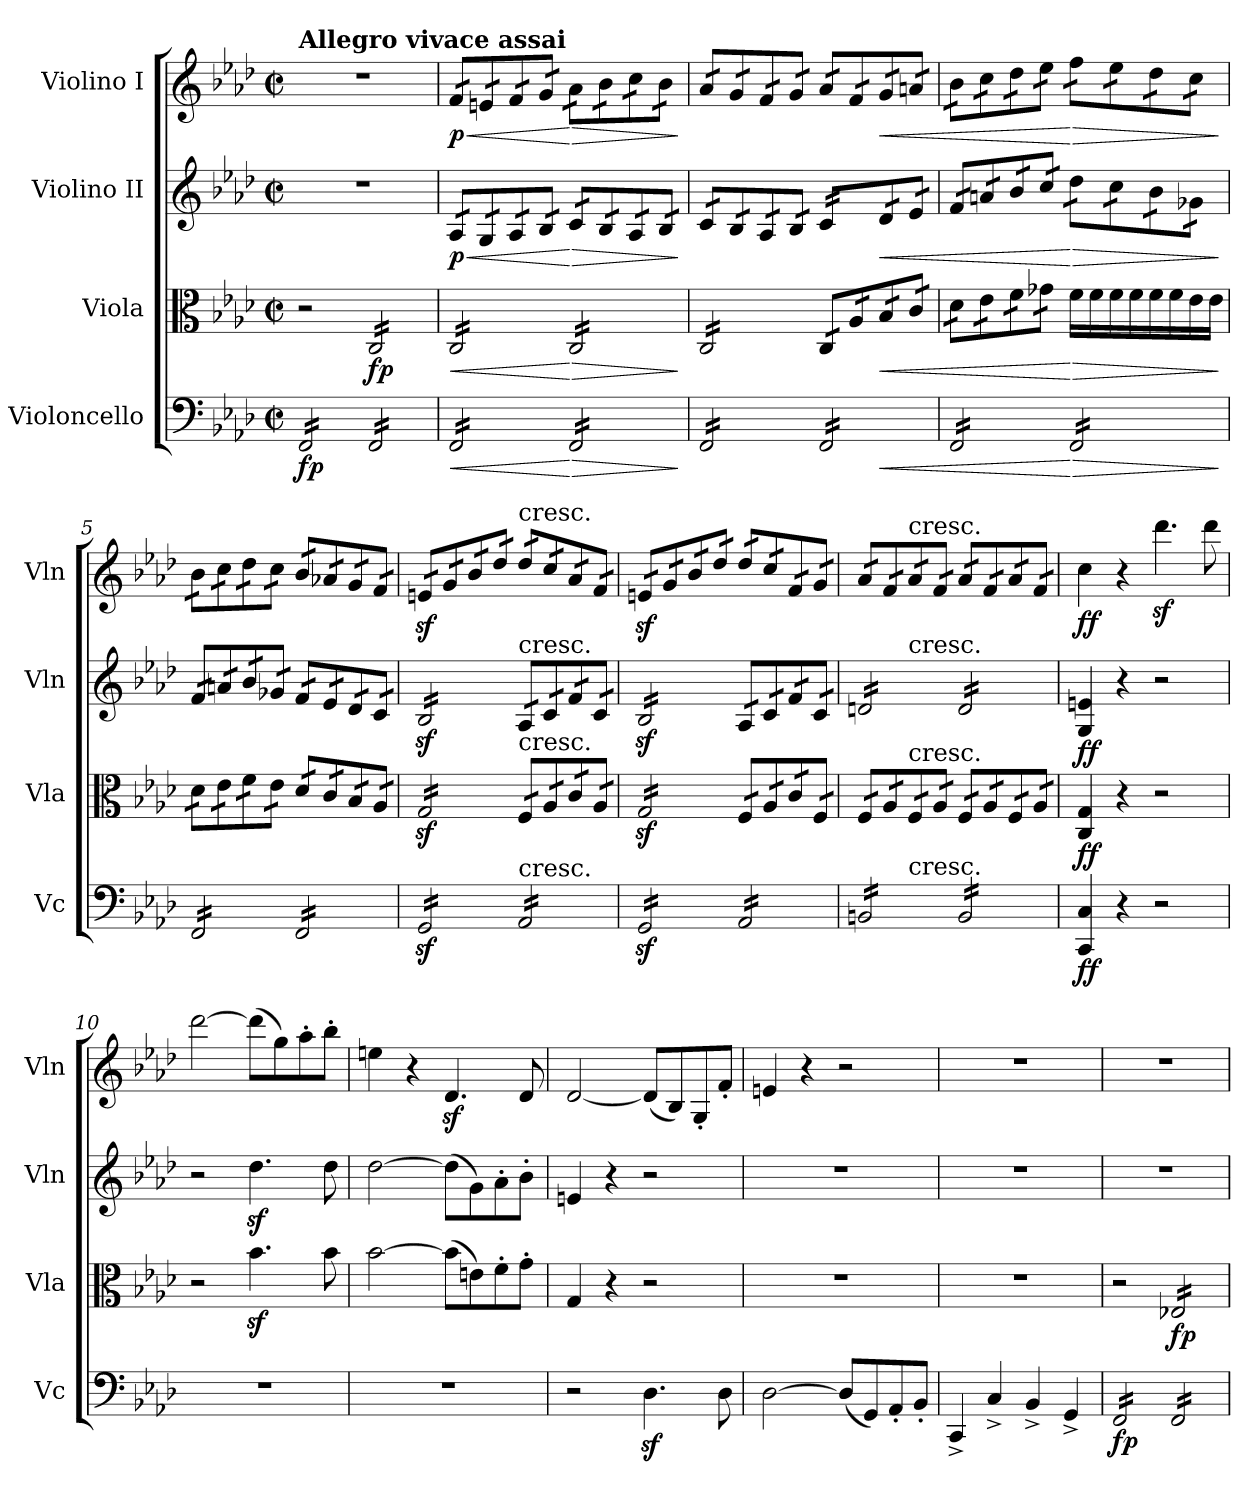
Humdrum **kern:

**kern	**dynam	**kern	**dynam	**kern	**dynam	**kern	**dynam
*part4	*part4	*part3	*part3	*part2	*part2	*part1	*part1
*staff4	*staff4	*staff3	*staff3	*staff2	*staff2	*staff1	*staff1
*I"Violoncello	*	*I"Viola	*	*I"Violino II	*	*I"Violino I	*
*I'Vc	*	*I'Vla	*	*I'Vln	*	*I'Vln	*
*clefF4	*	*clefC3	*	*clefG2	*	*clefG2	*
*k[b-e-a-d-]	*	*k[b-e-a-d-]	*	*k[b-e-a-d-]	*	*k[b-e-a-d-]	*
*M2/2	*	*M2/2	*	*M2/2	*	*M2/2	*
*met(c|)	*	*met(c|)	*	*met(c|)	*	*met(c|)	*
=1	=1	=1	=1	=1	=1	=1	=1
!	!	!	!	!	!	!LO:TX:a:B:t=Allegro vivace assai	!
!	!LO:DY:b	!	!	!	!	!	!
*tremolo	*	*	*	*	*	*	*
16FF/LL	fp	2r	.	1r	.	1r	.
16FF/	.	.	.	.	.	.	.
16FF/	.	.	.	.	.	.	.
16FF/	.	.	.	.	.	.	.
16FF/	.	.	.	.	.	.	.
16FF/	.	.	.	.	.	.	.
16FF/	.	.	.	.	.	.	.
16FF/JJ	.	.	.	.	.	.	.
!	!	!	!LO:DY:b	!	!	!	!
*	*	*tremolo	*	*	*	*	*
16FF/LL	.	16C/LL	fp	.	.	.	.
16FF/	.	16C/	.	.	.	.	.
16FF/	.	16C/	.	.	.	.	.
16FF/	.	16C/	.	.	.	.	.
16FF/	.	16C/	.	.	.	.	.
16FF/	.	16C/	.	.	.	.	.
16FF/	.	16C/	.	.	.	.	.
16FF/JJ	.	16C/JJ	.	.	.	.	.
=2	=2	=2	=2	=2	=2	=2	=2
!	!LO:HP:b	!	!LO:HP:b	!	!LO:HP:b	!	!LO:HP:b
!	!	!	!	!	!LO:DY:n=1:b	!	!LO:DY:n=1:b
*	*	*	*	*tremolo	*	*	*
*	*	*	*	*	*	*tremolo	*
16FF/LL	<	16C/LL	<	16A-/LL	< p	16f/LL	< p
16FF/	.	16C/	.	16A-/	.	16f/	.
16FF/	.	16C/	.	16G/	.	16en/	.
16FF/	.	16C/	.	16G/	.	16en/	.
16FF/	.	16C/	.	16A-/	.	16f/	.
16FF/	.	16C/	.	16A-/	.	16f/	.
16FF/	.	16C/	.	16B-/	.	16g/	.
16FF/JJ	.	16C/JJ	.	16B-/JJ	.	16g/JJ	.
!	!LO:HP:n=1:b	!	!LO:HP:n=1:b	!	!LO:HP:n=1:b	!	!LO:HP:n=1:b
16FF/LL	[ >	16C/LL	[ >	16c/LL	[ >	16a-\LL	[ >
16FF/	.	16C/	.	16c/	.	16a-\	.
16FF/	.	16C/	.	16B-/	.	16b-\	.
16FF/	.	16C/	.	16B-/	.	16b-\	.
16FF/	.	16C/	.	16A-/	.	16cc\	.
16FF/	.	16C/	.	16A-/	.	16cc\	.
16FF/	.	16C/	.	16B-/	.	16b-\	.
16FF/JJ	.	16C/JJ	.	16B-/JJ	.	16b-\JJ	.
.	]	.	]	.	]	.	]
=3	=3	=3	=3	=3	=3	=3	=3
*^	*	*	*	*	*	*	*
16FF/LL	2ryy	.	16C/LL	.	16c/LL	.	16a-/LL	.
16FF/	.	.	16C/	.	16c/	.	16a-/	.
16FF/	.	.	16C/	.	16B-/	.	16g/	.
16FF/	.	.	16C/	.	16B-/	.	16g/	.
16FF/	.	.	16C/	.	16A-/	.	16f/	.
16FF/	.	.	16C/	.	16A-/	.	16f/	.
16FF/	.	.	16C/	.	16B-/	.	16g/	.
16FF/JJ	.	.	16C/JJ	.	16B-/JJ	.	16g/JJ	.
16FF/LL	4ryy	.	16C/LL	.	16c/LL	.	16a-/LL	.
16FF/	.	.	16C/	.	16c/	.	16a-/	.
16FF/	.	.	16A-/	.	16c/	.	16f/	.
16FF/	.	.	16A-/	.	16c/	.	16f/	.
!	!	!LO:HP:b	!	!LO:HP:b	!	!LO:HP:b	!	!LO:HP:b
16FF/	4ryy	<	16B-/	<	16d-/	<	16g/	<
16FF/	.	.	16B-/	.	16d-/	.	16g/	.
16FF/	.	.	16c/	.	16e-/	.	16an/	.
16FF/JJ	.	.	16c/JJ	.	16e-/JJ	.	16an/JJ	.
*v	*v	*	*	*	*	*	*	*
=4	=4	=4	=4	=4	=4	=4	=4
16FF/LL	.	16d-\LL	.	16f/LL	.	16b-\LL	.
16FF/	.	16d-\	.	16f/	.	16b-\	.
16FF/	.	16e-\	.	16an/	.	16cc\	.
16FF/	.	16e-\	.	16an/	.	16cc\	.
16FF/	.	16f\	.	16b-/	.	16dd-\	.
16FF/	.	16f\	.	16b-/	.	16dd-\	.
16FF/	.	16g-X\	.	16cc/	.	16ee-\	.
16FF/JJ	.	16g-X\JJ	.	16cc/JJ	.	16ee-\JJ	.
!	!LO:HP:n=1:b	!	!LO:HP:n=1:b	!	!LO:HP:n=1:b	!	!LO:HP:n=1:b
16FF/LL	[ >	16f\LL	[ >	16dd-\LL	[ >	16ff\LL	[ >
16FF/	.	16f\	.	16dd-\	.	16ff\	.
16FF/	.	16f\	.	16cc\	.	16ee-\	.
16FF/	.	16f\	.	16cc\	.	16ee-\	.
16FF/	.	16f\	.	16b-\	.	16dd-\	.
16FF/	.	16f\	.	16b-\	.	16dd-\	.
16FF/	.	16e-\	.	16g-X\	.	16cc\	.
16FF/JJ	.	16e-\JJ	.	16g-X\JJ	.	16cc\JJ	.
.	]	.	]	.	]	.	]
!!LO:LB:g=z
=5	=5	=5	=5	=5	=5	=5	=5
16FF/LL	.	16d-\LL	.	16f/LL	.	16b-\LL	.
16FF/	.	16d-\	.	16f/	.	16b-\	.
16FF/	.	16e-\	.	16an/	.	16cc\	.
16FF/	.	16e-\	.	16an/	.	16cc\	.
16FF/	.	16f\	.	16b-/	.	16dd-\	.
16FF/	.	16f\	.	16b-/	.	16dd-\	.
16FF/	.	16e-\	.	16g-X/	.	16cc\	.
16FF/JJ	.	16e-\JJ	.	16g-X/JJ	.	16cc\JJ	.
16FF/LL	.	16d-/LL	.	16f/LL	.	16b-/LL	.
16FF/	.	16d-/	.	16f/	.	16b-/	.
16FF/	.	16c/	.	16e-/	.	16a-X/	.
16FF/	.	16c/	.	16e-/	.	16a-X/	.
16FF/	.	16B-/	.	16d-/	.	16g/	.
16FF/	.	16B-/	.	16d-/	.	16g/	.
16FF/	.	16A-/	.	16c/	.	16f/	.
16FF/JJ	.	16A-/JJ	.	16c/JJ	.	16f/JJ	.
=6	=6	=6	=6	=6	=6	=6	=6
16GGz</LL	.	16Gz</LL	.	16B-z</LL	.	16enz</LL	.
16GGz</	.	16Gz</	.	16B-z</	.	16enz</	.
16GGz</	.	16Gz</	.	16B-z</	.	16g/	.
16GGz</	.	16Gz</	.	16B-z</	.	16g/	.
16GGz</	.	16Gz</	.	16B-z</	.	16b-/	.
16GGz</	.	16Gz</	.	16B-z</	.	16b-/	.
16GGz</	.	16Gz</	.	16B-z</	.	16dd-/	.
16GGz</JJ	.	16Gz</JJ	.	16B-z</JJ	.	16dd-/JJ	.
!	!	!	!	!	!	!LO:TX:a:t=cresc.	!
!	!	!	!	!LO:TX:a:t=cresc.	!	!	!
!	!	!LO:TX:a:t=cresc.	!	!	!	!	!
!LO:TX:a:t=cresc.	!	!	!	!	!	!	!
16AA-/LL	.	16F/LL	.	16A-/LL	.	16dd-/LL	.
16AA-/	.	16F/	.	16A-/	.	16dd-/	.
16AA-/	.	16A-/	.	16c/	.	16cc/	.
16AA-/	.	16A-/	.	16c/	.	16cc/	.
16AA-/	.	16c/	.	16f/	.	16a-/	.
16AA-/	.	16c/	.	16f/	.	16a-/	.
16AA-/	.	16A-/	.	16c/	.	16f/	.
16AA-/JJ	.	16A-/JJ	.	16c/JJ	.	16f/JJ	.
=7	=7	=7	=7	=7	=7	=7	=7
16GGz</LL	.	16Gz</LL	.	16B-z</LL	.	16enz</LL	.
16GGz</	.	16Gz</	.	16B-z</	.	16enz</	.
16GGz</	.	16Gz</	.	16B-z</	.	16g/	.
16GGz</	.	16Gz</	.	16B-z</	.	16g/	.
16GGz</	.	16Gz</	.	16B-z</	.	16b-/	.
16GGz</	.	16Gz</	.	16B-z</	.	16b-/	.
16GGz</	.	16Gz</	.	16B-z</	.	16dd-/	.
16GGz</JJ	.	16Gz</JJ	.	16B-z</JJ	.	16dd-/JJ	.
16AA-/LL	.	16F/LL	.	16A-/LL	.	16dd-/LL	.
16AA-/	.	16F/	.	16A-/	.	16dd-/	.
16AA-/	.	16A-/	.	16c/	.	16cc/	.
16AA-/	.	16A-/	.	16c/	.	16cc/	.
16AA-/	.	16c/	.	16f/	.	16f/	.
16AA-/	.	16c/	.	16f/	.	16f/	.
16AA-/	.	16F/	.	16c/	.	16g/	.
16AA-/JJ	.	16F/JJ	.	16c/JJ	.	16g/JJ	.
=8	=8	=8	=8	=8	=8	=8	=8
*^	*	*	*	*^	*	*	*
16BBn/LL	4ryy	.	16F/LL	.	16dn/LL	4ryy	.	16a-/LL	.
16BBn/	.	.	16F/	.	16dn/	.	.	16a-/	.
16BBn/	.	.	16A-/	.	16dn/	.	.	16f/	.
16BBn/	.	.	16A-/	.	16dn/	.	.	16f/	.
!	!	!	!	!	!	!	!	!LO:TX:a:t=cresc.	!
!	!	!	!	!	!	!LO:TX:a:t=cresc.	!	!	!
!	!	!	!LO:TX:a:t=cresc.	!	!	!	!	!	!
!	!LO:TX:a:t=cresc.	!	!	!	!	!	!	!	!
16BBn/	4ryy	.	16F/	.	16dn/	4ryy	.	16a-/	.
16BBn/	.	.	16F/	.	16dn/	.	.	16a-/	.
16BBn/	.	.	16A-/	.	16dn/	.	.	16f/	.
16BBn/JJ	.	.	16A-/JJ	.	16dn/JJ	.	.	16f/JJ	.
16BB/LL	2ryy	.	16F/LL	.	16d/LL	2ryy	.	16a-/LL	.
16BB/	.	.	16F/	.	16d/	.	.	16a-/	.
16BB/	.	.	16A-/	.	16d/	.	.	16f/	.
16BB/	.	.	16A-/	.	16d/	.	.	16f/	.
16BB/	.	.	16F/	.	16d/	.	.	16a-/	.
16BB/	.	.	16F/	.	16d/	.	.	16a-/	.
16BB/	.	.	16A-/	.	16d/	.	.	16f/	.
16BB/JJ	.	.	16A-/JJ	.	16d/JJ	.	.	16f/JJ	.
*	*	*	*	*	*	*	*	*Xtremolo	*
*	*	*	*	*	*Xtremolo	*	*	*	*
*	*	*	*Xtremolo	*	*	*	*	*	*
*Xtremolo	*	*	*	*	*	*	*	*	*
*v	*v	*	*	*	*v	*v	*	*	*
=9	=9	=9	=9	=9	=9	=9	=9
!	!LO:DY:b	!	!LO:DY:b	!	!LO:DY:b	!	!LO:DY:b
4CC/ 4C/	ff	4C/ 4G/	ff	4G/ 4en/	ff	4cc\	ff
4r	.	4r	.	4r	.	4r	.
2r	.	2r	.	2r	.	4.ddd-z<\	.
.	.	.	.	.	.	8ddd-\	.
!!LO:LB:g=z
=10	=10	=10	=10	=10	=10	=10	=10
1r	.	2r	.	2r	.	[2ddd-\	.
.	.	4.b-z<\	.	4.dd-z<\	.	(8ddd-\L]	.
.	.	.	.	.	.	8gg\)	.
.	.	.	.	.	.	8aa-'\	.
.	.	8b-\	.	8dd-\	.	8bb-'\J	.
=11	=11	=11	=11	=11	=11	=11	=11
1r	.	[2b-\	.	[2dd-\	.	4een\	.
.	.	.	.	.	.	4r	.
.	.	(8b-\L]	.	(8dd-\L]	.	4.d-z</	.
.	.	8en\)	.	8g\)	.	.	.
.	.	8f'\	.	8a-'\	.	.	.
.	.	8g'\J	.	8b-'\J	.	8d-/	.
=12	=12	=12	=12	=12	=12	=12	=12
2r	.	4G/	.	4en/	.	[2d-/	.
.	.	4r	.	4r	.	.	.
4.D-z<\	.	2r	.	2r	.	(8d-/L]	.
.	.	.	.	.	.	8B-/)	.
.	.	.	.	.	.	8G'/	.
8D-\	.	.	.	.	.	8f'/J	.
=13	=13	=13	=13	=13	=13	=13	=13
[2D-\	.	1r	.	1r	.	4en/	.
.	.	.	.	.	.	4r	.
(8D-/L]	.	.	.	.	.	2r	.
8GG/)	.	.	.	.	.	.	.
8AA-'/	.	.	.	.	.	.	.
8BB-'/J	.	.	.	.	.	.	.
=14	=14	=14	=14	=14	=14	=14	=14
4CC^/	.	1r	.	1r	.	1r	.
4C^/	.	.	.	.	.	.	.
4BB-^/	.	.	.	.	.	.	.
4GG^/	.	.	.	.	.	.	.
=15	=15	=15	=15	=15	=15	=15	=15
!	!LO:DY:b	!	!	!	!	!	!
*tremolo	*	*	*	*	*	*	*
16FF/LL	fp	2r	.	1r	.	1r	.
16FF/	.	.	.	.	.	.	.
16FF/	.	.	.	.	.	.	.
16FF/	.	.	.	.	.	.	.
16FF/	.	.	.	.	.	.	.
16FF/	.	.	.	.	.	.	.
16FF/	.	.	.	.	.	.	.
16FF/JJ	.	.	.	.	.	.	.
!	!	!	!LO:DY:b	!	!	!	!
*	*	*tremolo	*	*	*	*	*
16FF/LL	.	16E-X/LL	fp	.	.	.	.
16FF/	.	16E-X/	.	.	.	.	.
16FF/	.	16E-X/	.	.	.	.	.
16FF/	.	16E-X/	.	.	.	.	.
16FF/	.	16E-X/	.	.	.	.	.
16FF/	.	16E-X/	.	.	.	.	.
16FF/	.	16E-X/	.	.	.	.	.
16FF/JJ	.	16E-X/JJ	.	.	.	.	.
*	*	*Xtremolo	*	*	*	*	*
*Xtremolo	*	*	*	*	*	*	*
=	=	=	=	=	=	=	=
*-	*-	*-	*-	*-	*-	*-	*-
